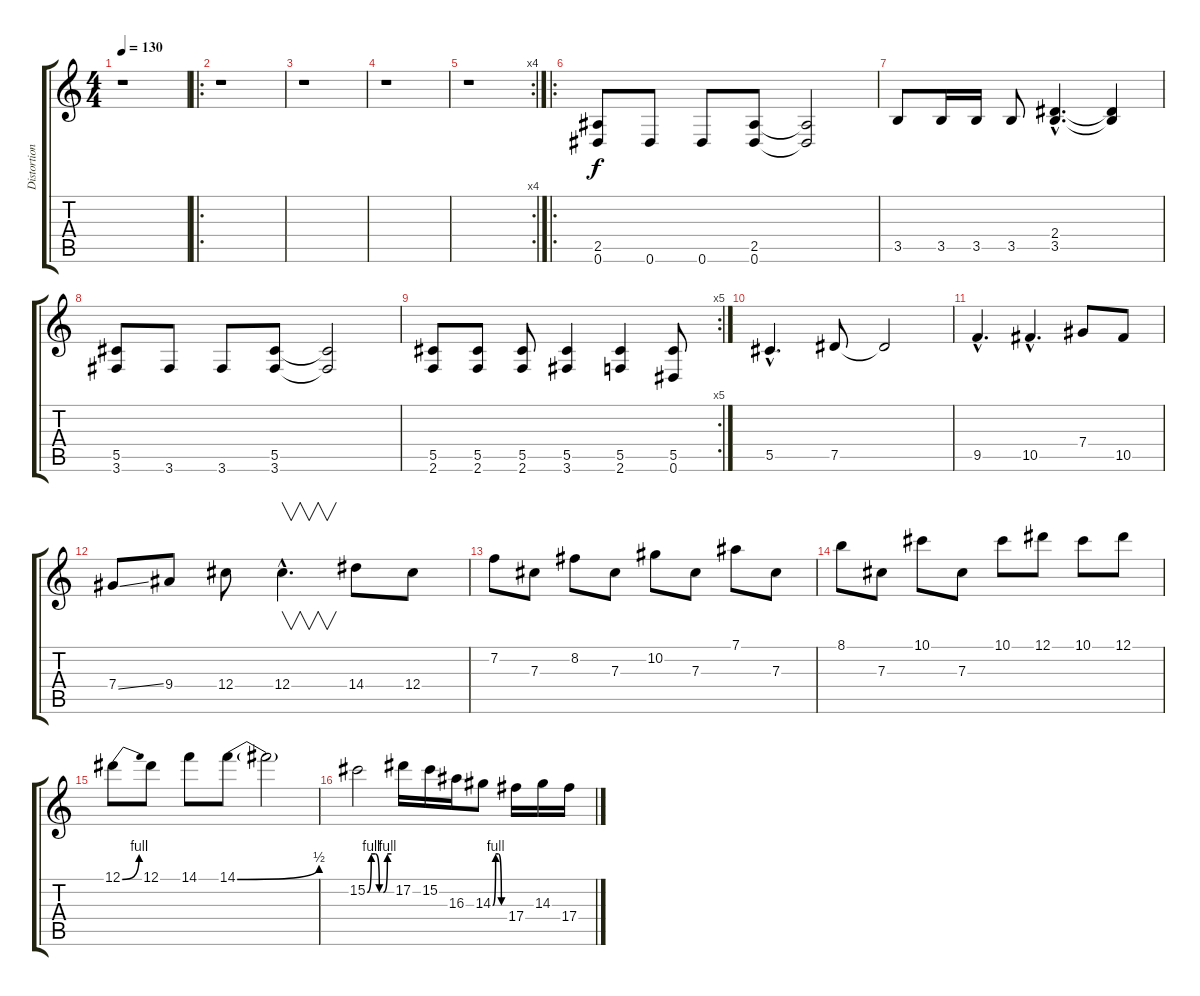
\track ("Distortion Lead" "Distortion") {instrument distortionguitar}
\staff {score tabs}
\tuning (Eb4 Bb3 Gb3 Db3 Ab2 Eb2) {hide}
\ts (4 4)
\tempo 130
\clef g2
\ks c
r.1{dy f} |
\ro
r.1 |
r.1 |
r.1 |
\rc 4
r.1 |
\ro
(2.5 0.6).8 0.6.8 0.6.8 (2.5 0.6).8 (2.5{t} 0.6{t}).2 |
3.5.8 3.5.16 3.5.16 3.5.8 (2.4{hac} 3.5{hac}).4{d} (2.4{t} 3.5{t}).4 |
(5.5 3.6).8 3.6.8 3.6.8 (5.5 3.6).8 (5.5{t} 3.6{t}).2 |
\rc 5
(5.5 2.6).8 (5.5 2.6).8 (5.5 2.6).8 (5.5 3.6).4 (5.5 2.6).4 (5.5 0.6).8 |
5.5{hac}.4{d} 7.5.8 7.5{t}.2 |
9.5{hac}.4{d} 10.5{hac}.4{d} 7.4.8 10.5.8 |
7.4{ss}.8 9.4.8 12.4.8 12.4{hac}.4{v d} 14.4.8 12.4.8 |
7.2.8 7.3.8 8.2.8 7.3.8 10.2.8 7.3.8 7.1.8 7.3.8 |
8.1.8 7.3.8 10.1.8 7.3.8 10.1.8 12.1.8 10.1.8 12.1.8 |
12.1{be (bend 0 0 60 4)}.8 12.1.8 14.1.8 14.1{be (bend 0 0 60 2)}.8 14.1{t}.2 |
15.2{be (custom 0 0 10 4 20 4 30 0 40 0 50 4 60 4)}.2 17.2.16 15.2.16 16.3.16 14.3{be (custom 0 0 15 4 30 4 45 0 60 0)}.8 17.4.16 14.3.16 17.4.16
